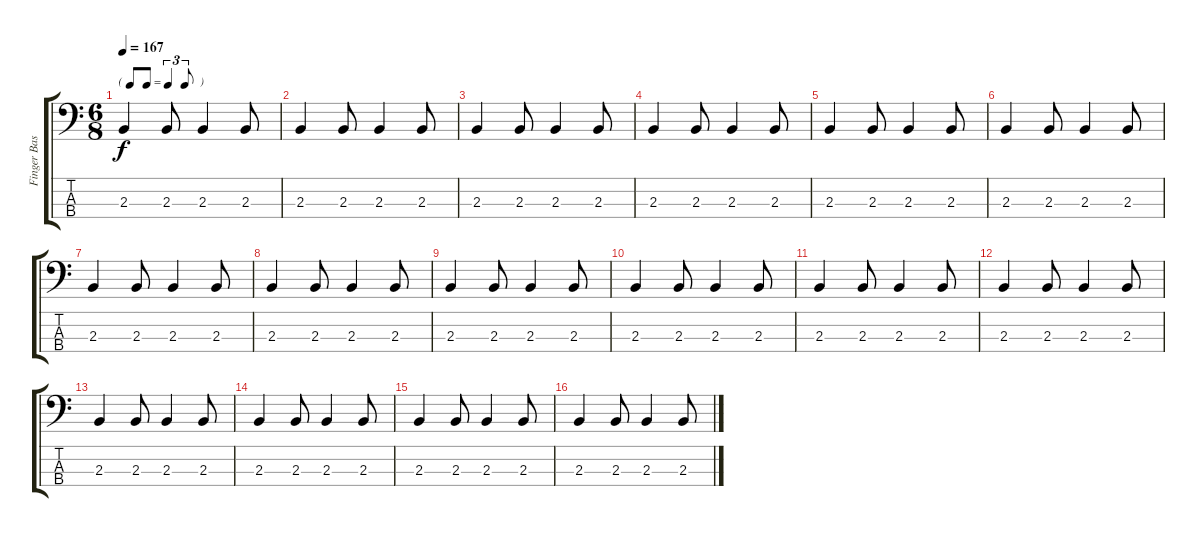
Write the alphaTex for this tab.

\track ("Finger Bass" "Finger Bas") {instrument electricbassfinger}
\staff {score tabs}
\tuning (G2 D2 A1 E1) {hide}
\ts (6 8)
\tf triplet8th
\tempo 167
\clef f4
\ks c
2.3.4{dy f} 2.3.8 2.3.4 2.3.8 |
2.3.4 2.3.8 2.3.4 2.3.8 |
2.3.4 2.3.8 2.3.4 2.3.8 |
2.3.4 2.3.8 2.3.4 2.3.8 |
2.3.4 2.3.8 2.3.4 2.3.8 |
2.3.4 2.3.8 2.3.4 2.3.8 |
2.3.4 2.3.8 2.3.4 2.3.8 |
2.3.4 2.3.8 2.3.4 2.3.8 |
2.3.4 2.3.8 2.3.4 2.3.8 |
2.3.4 2.3.8 2.3.4 2.3.8 |
2.3.4 2.3.8 2.3.4 2.3.8 |
2.3.4 2.3.8 2.3.4 2.3.8 |
2.3.4 2.3.8 2.3.4 2.3.8 |
2.3.4 2.3.8 2.3.4 2.3.8 |
2.3.4 2.3.8 2.3.4 2.3.8 |
2.3.4 2.3.8 2.3.4 2.3.8
